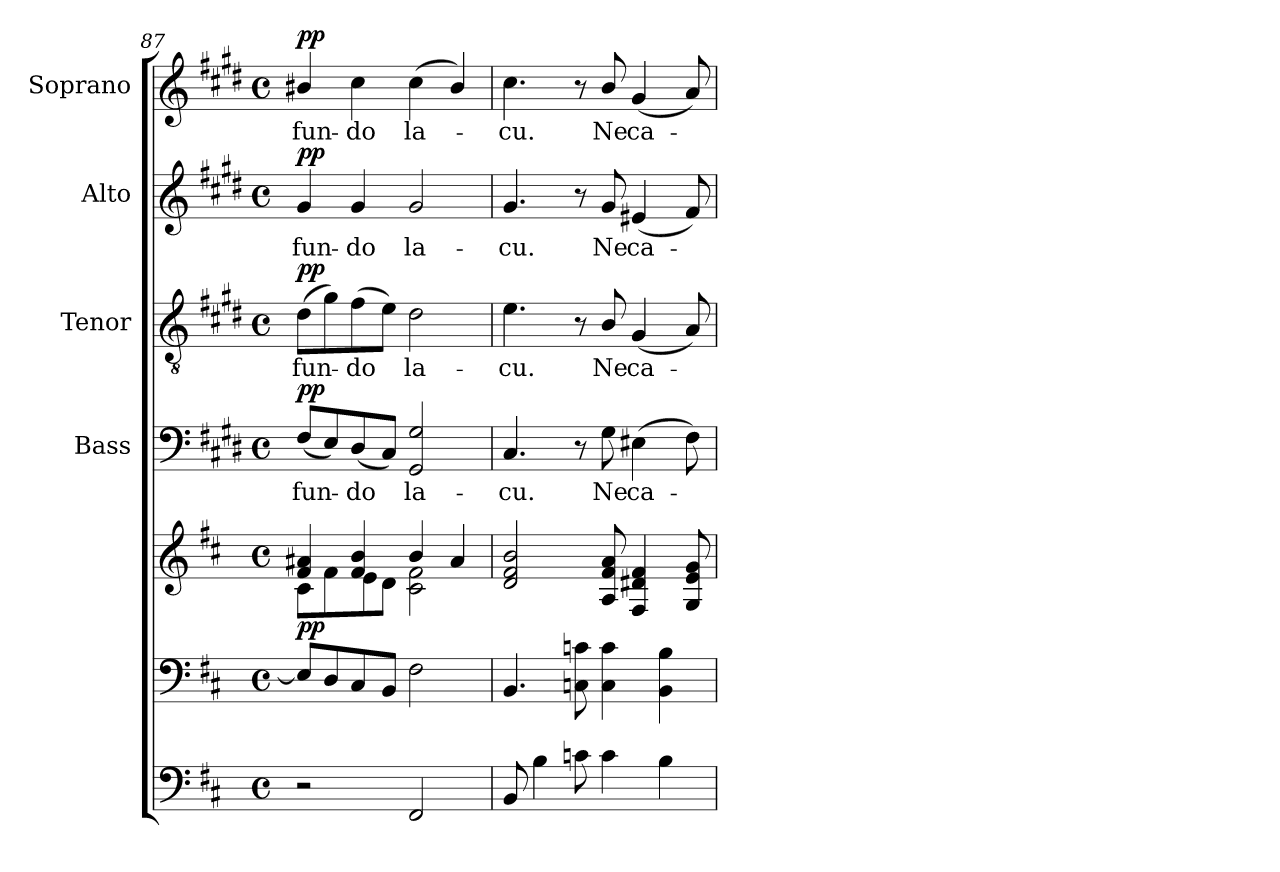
**kern	**kern	**kern	**dynam	**kern	**text	**dynam	**kern	**text	**dynam	**kern	**text	**dynam	**kern	**text	**dynam
*part6	*part5	*part5	*part5	*part4	*part4	*part4	*part3	*part3	*part3	*part2	*part2	*part2	*part1	*part1	*part1
*staff7	*staff6	*staff5	*staff5/6	*staff4	*staff4	*staff4	*staff3	*staff3	*staff3	*staff2	*staff2	*staff2	*staff1	*staff1	*staff1
*	*	*	*	*I"Bass	*	*	*I"Tenor	*	*	*I"Alto	*	*	*I"Soprano	*	*
*	*	*	*	*I'B	*	*	*I'T	*	*	*I'A	*	*	*I'S	*	*
*clefF4	*clefF4	*clefG2	*	*clefF4	*	*	*clefGv2	*	*	*clefG2	*	*	*clefG2	*	*
*	*	*	*	*ITrd1c2	*	*	*ITrd1c2	*	*	*ITrd1c2	*	*	*ITrd1c2	*	*
*k[f#c#]	*k[f#c#]	*k[f#c#]	*	*k[f#c#]	*	*	*k[f#c#]	*	*	*k[f#c#]	*	*	*k[f#c#]	*	*
*D:	*D:	*D:	*	*D:	*	*	*D:	*	*	*D:	*	*	*D:	*	*
*M4/4	*M4/4	*M4/4	*	*M4/4	*	*	*M4/4	*	*	*M4/4	*	*	*M4/4	*	*
*met(c)	*met(c)	*met(c)	*	*met(c)	*	*	*met(c)	*	*	*met(c)	*	*	*met(c)	*	*
=87	=87	=87	=87	=87	=87	=87	=87	=87	=87	=87	=87	=87	=87	=87	=87
*	*	*^	*	*	*	*	*	*	*	*	*	*	*	*	*
!	!	!	!	!LO:DY:b	!	!	!LO:DY:b	!	!	!LO:DY:b	!	!	!LO:DY:b	!	!	!LO:DY:b
2r	8E/L]	4f#/ 4a#X/	8c#\L	pp	(8E/L	-fun-	pp	(8c#\L	-fun-	pp	4f#/	-fun-	pp	4a#X/	-fun-	pp
.	8D/	.	8f#\	.	8D/)	.	.	8f#\)	.	.	.	.	.	.	.	.
.	8C#/	4f#/ 4b/	8e\	.	(8C#/	-do	.	(8e\	-do	.	4f#/	-do	.	4b\	-do	.
.	8BB/J	.	8d\J	.	8BB/J)	.	.	8d\J)	.	.	.	.	.	.	.	.
2FF#/	2F#\	4b/	2c#\ 2f#\	.	2FF#/ 2F#/	la-	.	2c#\	la-	.	2f#/	la-	.	(4b\	la-	.
.	.	4a#/	.	.	.	.	.	.	.	.	.	.	.	4a#/)	.	.
*	*	*v	*v	*	*	*	*	*	*	*	*	*	*	*	*	*
=88	=88	=88	=88	=88	=88	=88	=88	=88	=88	=88	=88	=88	=88	=88	=88
8BB/	4.BB/	2d/ 2f#/ 2b/	.	4.BB/	-cu.	.	4.d\	-cu.	.	4.f#/	-cu.	.	4.b\	-cu.	.
4B\	.	.	.	.	.	.	.	.	.	.	.	.	.	.	.
8cn\	8Cn\ 8cn\	.	.	8r	.	.	8r	.	.	8r	.	.	8r	.	.
4c\	4C\ 4c\	8A/ 8f#/ 8a/	.	8F#\	Ne	.	8A/	Ne	.	8f#/	Ne	.	8a/	Ne	.
.	.	4F#/ 4d#X/ 4f#/	.	(4D#X\	ca-	.	(4F#/	ca-	.	(4d#X/	ca-	.	(4f#/	ca-	.
4B\	4BB\ 4B\	.	.	.	.	.	.	.	.	.	.	.	.	.	.
.	.	8G/ 8e/ 8g/	.	8E\)	.	.	8G/)	.	.	8e/)	.	.	8g/)	.	.
=	=	=	=	=	=	=	=	=	=	=	=	=	=	=	=
*-	*-	*-	*-	*-	*-	*-	*-	*-	*-	*-	*-	*-	*-	*-	*-
